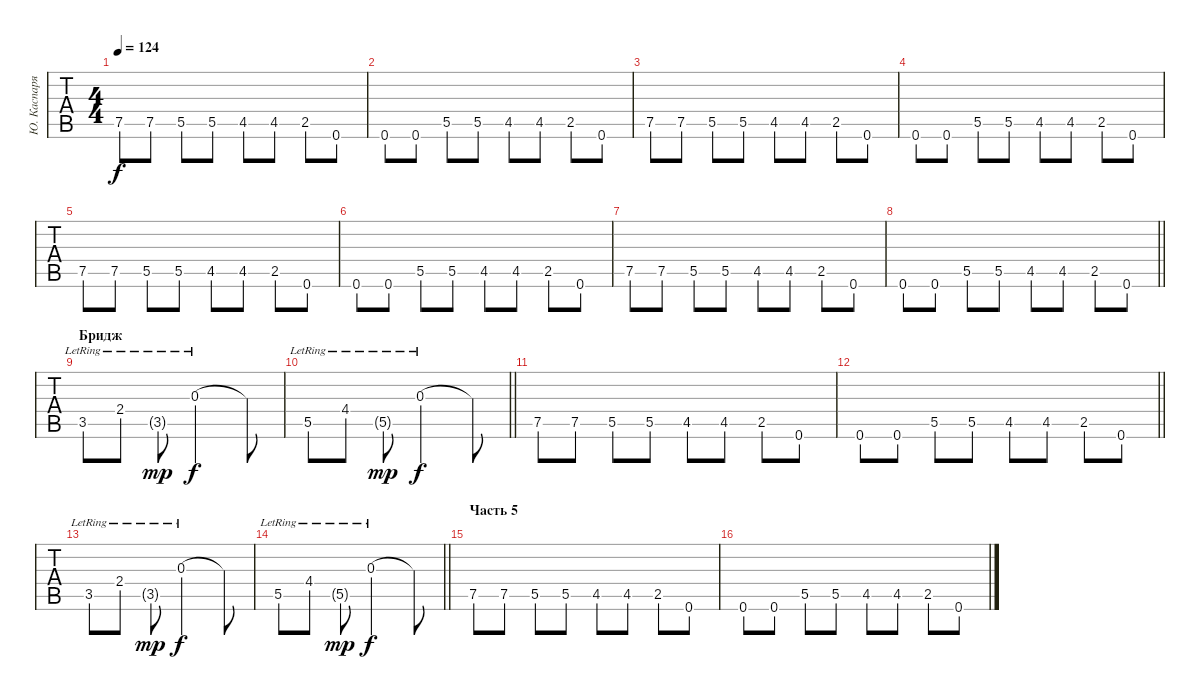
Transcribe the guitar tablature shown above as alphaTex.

\track ("Ю. Каспарян (Ритм)" "Ю. Каспаря") {instrument electricguitarclean}
\staff {tabs}
\tuning (E4 B3 G3 D3 A2 E2) {hide}
\ts (4 4)
\tempo 124
\clef g2
\ks c
7.5.8{dy f} 7.5.8 5.5.8 5.5.8 4.5.8 4.5.8 2.5.8 0.6.8 |
0.6.8 0.6.8 5.5.8 5.5.8 4.5.8 4.5.8 2.5.8 0.6.8 |
7.5.8 7.5.8 5.5.8 5.5.8 4.5.8 4.5.8 2.5.8 0.6.8 |
0.6.8 0.6.8 5.5.8 5.5.8 4.5.8 4.5.8 2.5.8 0.6.8 |
7.5.8 7.5.8 5.5.8 5.5.8 4.5.8 4.5.8 2.5.8 0.6.8 |
0.6.8 0.6.8 5.5.8 5.5.8 4.5.8 4.5.8 2.5.8 0.6.8 |
7.5.8 7.5.8 5.5.8 5.5.8 4.5.8 4.5.8 2.5.8 0.6.8 |
\barLineRight lightlight
0.6.8 0.6.8 5.5.8 5.5.8 4.5.8 4.5.8 2.5.8 0.6.8 |
\section ("" "Бридж")
3.5{lr}.8 2.4{lr}.8 3.5{g lr}.8{dy mp} 0.3{lr}.2{dy f} 0.3{t}.8 |
\barLineRight lightlight
5.5{lr}.8 4.4{lr}.8 5.5{g lr}.8{dy mp} 0.3{lr}.2{dy f} 0.3{t}.8 |
7.5.8 7.5.8 5.5.8 5.5.8 4.5.8 4.5.8 2.5.8 0.6.8 |
\barLineRight lightlight
0.6.8 0.6.8 5.5.8 5.5.8 4.5.8 4.5.8 2.5.8 0.6.8 |
3.5{lr}.8 2.4{lr}.8 3.5{g lr}.8{dy mp} 0.3{lr}.2{dy f} 0.3{t}.8 |
\barLineRight lightlight
5.5{lr}.8 4.4{lr}.8 5.5{g lr}.8{dy mp} 0.3{lr}.2{dy f} 0.3{t}.8 |
\section ("" "Часть 5")
7.5.8 7.5.8 5.5.8 5.5.8 4.5.8 4.5.8 2.5.8 0.6.8 |
0.6.8 0.6.8 5.5.8 5.5.8 4.5.8 4.5.8 2.5.8 0.6.8
